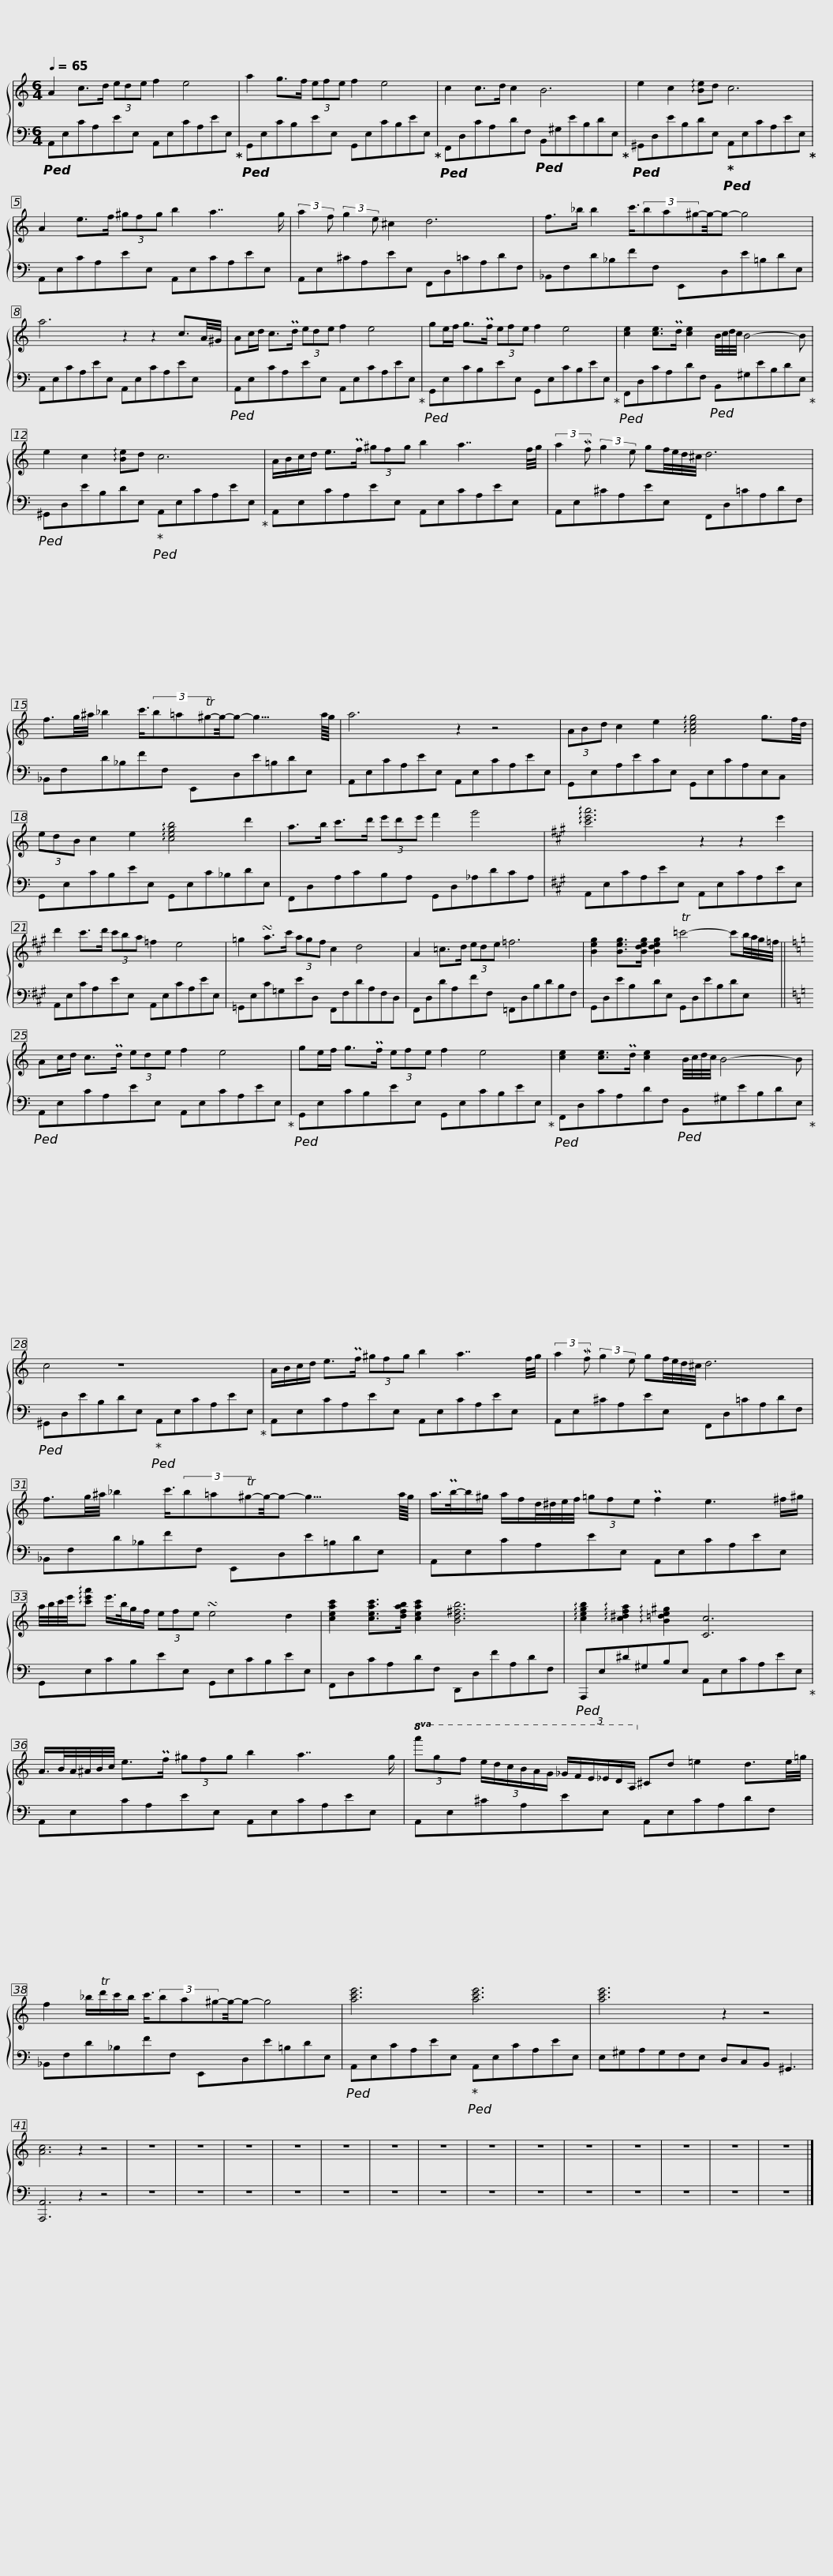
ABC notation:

X:1
%%score { 1 | 2 }
L:1/8
Q:1/4=65
M:6/4
I:linebreak $
K:C
V:1 treble
V:2 bass
V:1
 A2 c>d (3ede f2 e4 | a2 g>f (3efe f2 e4 | c2 c>d c2 B6 |$ e2 c2 !arpeggio![Be]d c6 | A2 e>f (3^gfg b2 a7/2 g/ | %5
 (3:2:2a2 f (3:2:2g2 e ^c2 d6 |$ f>_b b2 c'3/4(3ba^g-g/4-g- g4 | a6 z2 z2 c3/2A/4^G/4 |$ Ac/d/ c>Pd (3ede f2 e4 | ge/f/ g>Pf (3efe f2 e4 |$ %10
 [ce]2 [ce]>Pd [ce]2 B/4c/4d/4c/4 B4- B | e2 c2 !arpeggio![Be]d c6 |$ A/B/c/d/ e>Pf (3^gfg b2 a7/2 f/4g/4 | (3:2:2a2 Mf (3:2:2g2 e gf/4e/4d/4^c/4 d6 |$ f3/2g/4^a/4 _b2 c'3/4(3b=aT^g-g/4-g- g15/4 a/8g/8 | %15
 a6 z2 z4 |$ (3ABd c2 e2 !arpeggio![Aceg]4 g3/2f/4d/4 | (3edB c2 e2 !arpeggio![cegb]4 d'2 |$ a>b c'>d' (3e'd'e' f'2 g'4 |[K:A] !arpeggio![c'e'a']6 z2 z2 e'2 |$ %20
 d'2 c'>d' (3c'ba =f2 e4 | =g2 !turn!a>c' (3agf c2 d4 |$ A2 =c>d (3ede =f6 | [Beg]2 [Beg]>[Bdeg] [Bdeg]2 T=c'4- c'b/4a/4g/4=f/4 ||$[K:C] Ac/d/ c>Pd (3ede f2 e4 | %25
 ge/f/ g>Pf (3efe f2 e4 |$ [ce]2 [ce]>Pd [ce]2 B/4c/4d/4c/4 B4- B | c4 z8 |$ A/B/c/d/ e>Pf (3^gfg b2 a7/2 f/4g/4 | (3:2:2a2 Mf (3:2:2g2 e gf/4e/4d/4^c/4 d6 |$ %30
 f3/2g/4^a/4 _b2 c'3/4(3b=aT^g-g/4-g- g15/4 a/8g/8 |$ a/>Pb/-b/^g/ a/f/d/4^d/4e/4f/4 (3=gfe Pf2 e3 ^f/^g/ |$ a/4b/4c'/4e'/4!arpeggio![c'e'a'] e'/>b/g/f/ (3efe !turn!e4 d2 | [ceac']2 [ceac']>[dfab] [ceac']2 [Bd^fb]6 |$ !arpeggio![cegb]2 !arpeggio![c^dfa]2 !arpeggio![B=de^g]2 [Cc]6 | %35
 A/>B/A/4^A/4B/4c/4 e>Pf (3^gfg b2 a7/2 g/ |$!8va(! (3a'g'f' (3:2:6e'/d'/c'/b/a/g/ (3:2:6_g/f/e/_e/d/A/!8va)! ^cd =e2 d3/2e/4=g/4 |$ f2 _b/Td'/c'/b/ c'3/4(3ba^g-g/4-g- g4 | [ac'e']6 [ac'e']6 | [ac'e']6 z2 z4 |$ %40
 [Ac]6 z2 z4 | z12 | z12 | z12 | z12 | %45
 z12 | z12 | z12 | z12 | z12 | %50
 z12 | z12 | z12 | z12 | z12 |] %55
V:2
!ped! A,,E,CA,EE, A,,E,CA,EE,!ped-up! |!ped! G,,E,CB,EE, G,,E,CB,EE,!ped-up! |!ped! F,,D,CA,DF,!ped! B,,^G,EB,DE,!ped-up! |$!ped! ^G,,D,EB,DE,!ped-up!!ped! A,,E,CA,EE,!ped-up! | A,,E,CA,EE, A,,E,CA,EE, | %5
 A,,E,^CA,EE, F,,D,=CA,DF, |$ _B,,F,D_B,FF, E,,D,E=B,DE, | A,,E,CA,EE, A,,E,CA,EE, |$!ped! A,,E,CA,EE, A,,E,CA,EE,!ped-up! |!ped! G,,E,CB,EE, G,,E,CB,EE,!ped-up! |$ %10
!ped! F,,D,CA,DF,!ped! B,,^G,EB,DE,!ped-up! |!ped! ^G,,D,EB,DE,!ped-up!!ped! A,,E,CA,EE,!ped-up! |$ A,,E,CA,EE, A,,E,CA,EE, | A,,E,^CA,EE, F,,D,=CA,DF, |$ _B,,F,D_B,FF, E,,D,E=B,DE, | %15
 A,,E,CA,EE, A,,E,CA,EE, |$ G,,E,A,ECE, G,,E,CA,E,C, | G,,E,CB,EE, G,,E,C_B,DE, |$ F,,D,A,CB,A, G,,D,_A,DCA, |[K:A] A,,E,CA,EE, A,,E,CA,EE, |$ %20
 A,,E,CA,EE, A,,E,CA,EE, | =G,,E,C=G,ED, F,,F,DA,F,D, |$ F,,D,DA,FF, =F,,D,B,DB,F, | G,,D,EB,DE, G,,D,EB,DE, ||$[K:C]!ped! A,,E,CA,EE, A,,E,CA,EE,!ped-up! | %25
!ped! G,,E,CB,EE, G,,E,CB,EE,!ped-up! |$!ped! F,,D,CA,DF,!ped! B,,^G,EB,DE,!ped-up! |!ped! ^G,,D,EB,DE,!ped-up!!ped! A,,E,CA,EE,!ped-up! |$ A,,E,CA,EE, A,,E,CA,EE, | A,,E,^CA,EE, F,,D,=CA,DF, |$ %30
 _B,,F,D_B,FF, E,,D,E=B,DE, |$ A,,E,CA,EE, A,,E,CA,EE, |$ G,,E,CB,EE, G,,E,CB,EE, | F,,D,CA,DF, D,,D,FA,DF, |$!ped! A,,,E,^D^G,B,E, A,,E,CA,EE,!ped-up! | %35
 A,,E,CA,EE, A,,E,CA,EE, |$ A,,E,^CA,EE, A,,E,CA,DF, |$ _B,,F,D_B,FF, E,,D,E=B,DE, |!ped! A,,E,CA,EE,!ped-up!!ped! A,,E,CA,EE, | E,^G,A,G,F,E, D,C,B,, ^G,,3 |$ %40
 [A,,,A,,]6 z2 z4 | z12 | z12 | z12 | z12 | %45
 z12 | z12 | z12 | z12 | z12 | %50
 z12 | z12 | z12 | z12 | z12 |] %55
